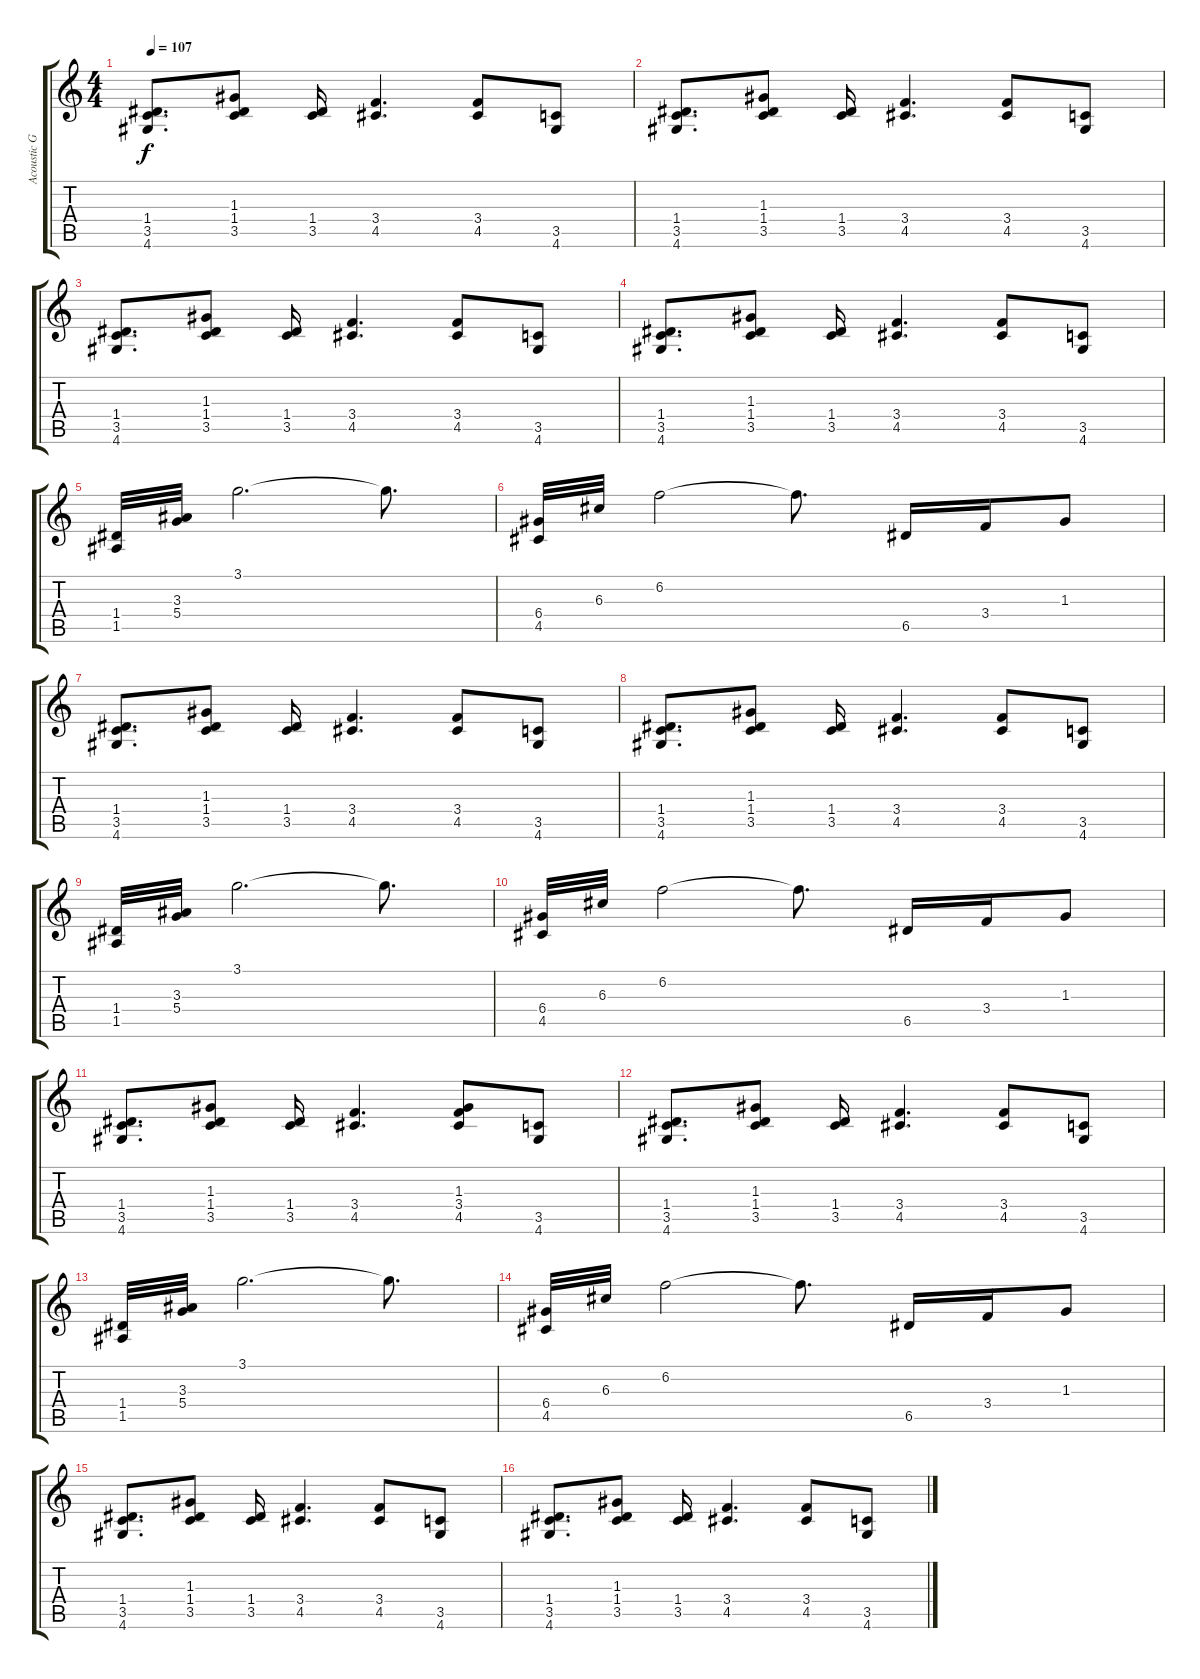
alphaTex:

\track ("Acoustic Guitar" "Acoustic G") {instrument acousticguitarsteel}
\staff {score tabs}
\tuning (E4 B3 G3 D3 A2 E2) {hide}
\ts (4 4)
\tempo 107
\clef g2
\ks c
(1.4 3.5 4.6).8{d dy f} (1.3 1.4 3.5).8 (1.4 3.5).16 (3.4 4.5).4{d} (3.4 4.5).8 (3.5 4.6).8 |
(1.4 3.5 4.6).8{d} (1.3 1.4 3.5).8 (1.4 3.5).16 (3.4 4.5).4{d} (3.4 4.5).8 (3.5 4.6).8 |
(1.4 3.5 4.6).8{d} (1.3 1.4 3.5).8 (1.4 3.5).16 (3.4 4.5).4{d} (3.4 4.5).8 (3.5 4.6).8 |
(1.4 3.5 4.6).8{d} (1.3 1.4 3.5).8 (1.4 3.5).16 (3.4 4.5).4{d} (3.4 4.5).8 (3.5 4.6).8 |
(1.4 1.5).32 (3.3 5.4).32 3.1.2{d} 3.1{t}.8{d} |
(6.4 4.5).32 6.3.32 6.2.2 6.2{t}.8{d} 6.5.16 3.4.16 1.3.8 |
(1.4 3.5 4.6).8{d} (1.3 1.4 3.5).8 (1.4 3.5).16 (3.4 4.5).4{d} (3.4 4.5).8 (3.5 4.6).8 |
(1.4 3.5 4.6).8{d} (1.3 1.4 3.5).8 (1.4 3.5).16 (3.4 4.5).4{d} (3.4 4.5).8 (3.5 4.6).8 |
(1.4 1.5).32 (3.3 5.4).32 3.1.2{d} 3.1{t}.8{d} |
(6.4 4.5).32 6.3.32 6.2.2 6.2{t}.8{d} 6.5.16 3.4.16 1.3.8 |
(1.4 3.5 4.6).8{d} (1.3 1.4 3.5).8 (1.4 3.5).16 (3.4 4.5).4{d} (1.3 3.4 4.5).8 (3.5 4.6).8 |
(1.4 3.5 4.6).8{d} (1.3 1.4 3.5).8 (1.4 3.5).16 (3.4 4.5).4{d} (3.4 4.5).8 (3.5 4.6).8 |
(1.4 1.5).32 (3.3 5.4).32 3.1.2{d} 3.1{t}.8{d} |
(6.4 4.5).32 6.3.32 6.2.2 6.2{t}.8{d} 6.5.16 3.4.16 1.3.8 |
(1.4 3.5 4.6).8{d} (1.3 1.4 3.5).8 (1.4 3.5).16 (3.4 4.5).4{d} (3.4 4.5).8 (3.5 4.6).8 |
(1.4 3.5 4.6).8{d} (1.3 1.4 3.5).8 (1.4 3.5).16 (3.4 4.5).4{d} (3.4 4.5).8 (3.5 4.6).8
